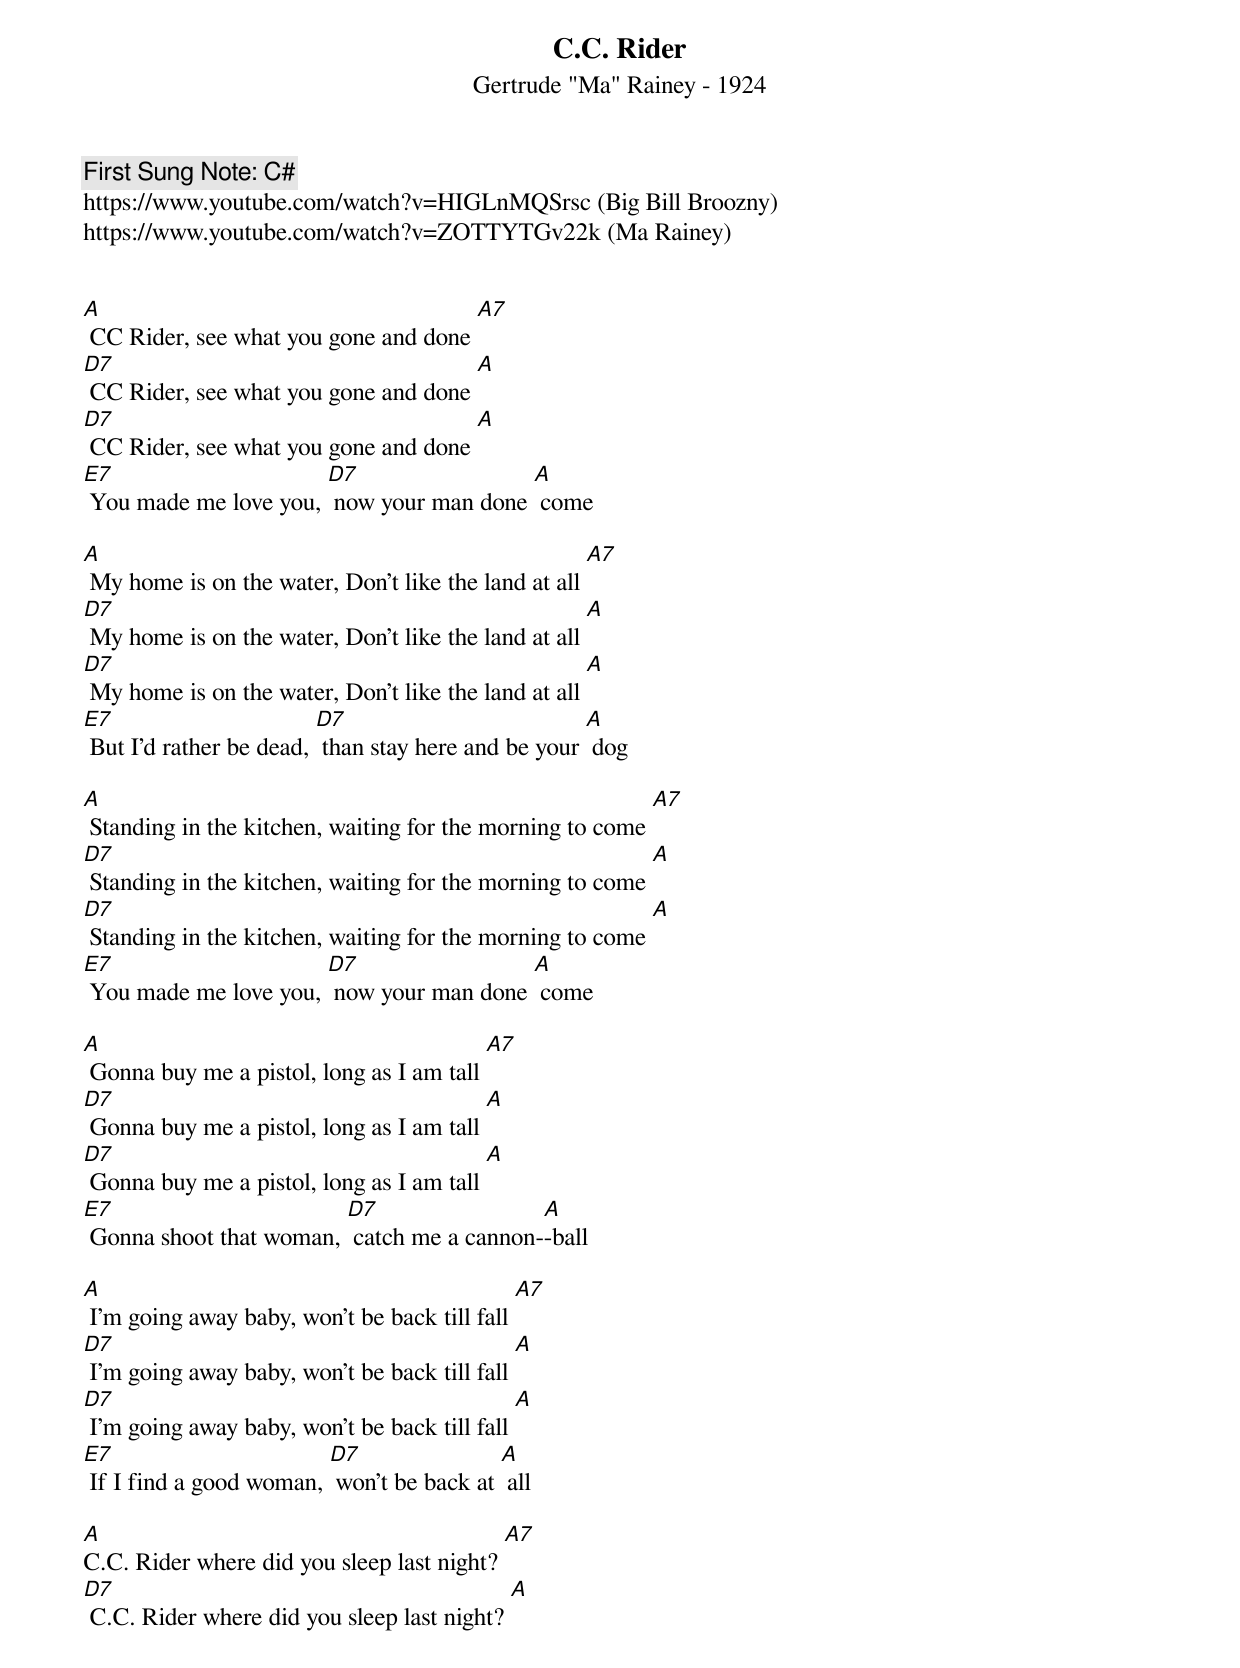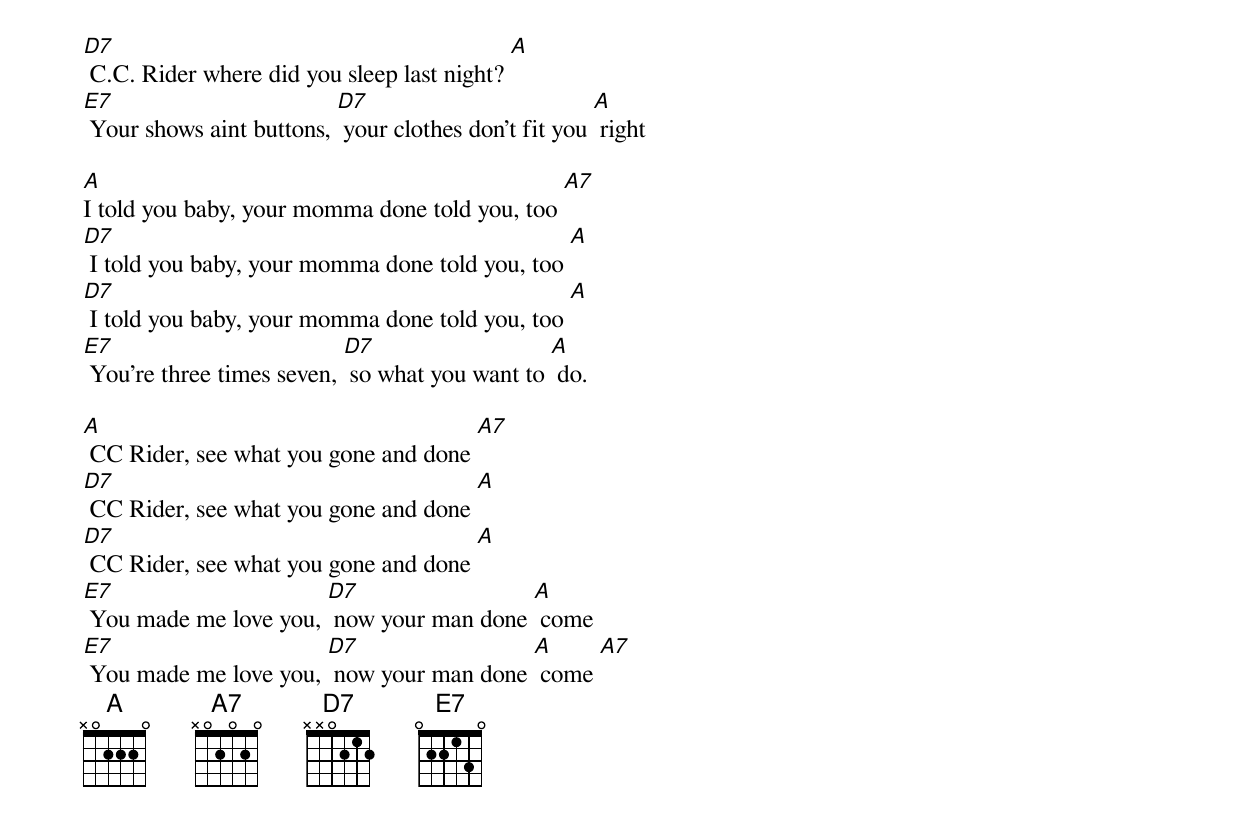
{t:C.C. Rider}
{st: Gertrude "Ma" Rainey - 1924}
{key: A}
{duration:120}
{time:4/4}
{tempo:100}
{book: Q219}
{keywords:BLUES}
{c: First Sung Note: C# }
https://www.youtube.com/watch?v=HIGLnMQSrsc (Big Bill Broozny)
https://www.youtube.com/watch?v=ZOTTYTGv22k (Ma Rainey)


[A] CC Rider, see what you gone and done [A7]
[D7] CC Rider, see what you gone and done [A]
[D7] CC Rider, see what you gone and done [A]
[E7] You made me love you, [D7] now your man done [A] come

[A] My home is on the water, Don't like the land at all [A7]
[D7] My home is on the water, Don't like the land at all [A]
[D7] My home is on the water, Don't like the land at all [A]
[E7] But I'd rather be dead, [D7] than stay here and be your [A] dog

[A] Standing in the kitchen, waiting for the morning to come [A7]
[D7] Standing in the kitchen, waiting for the morning to come [A]
[D7] Standing in the kitchen, waiting for the morning to come [A]
[E7] You made me love you, [D7] now your man done [A] come

[A] Gonna buy me a pistol, long as I am tall [A7]
[D7] Gonna buy me a pistol, long as I am tall [A]
[D7] Gonna buy me a pistol, long as I am tall [A]
[E7] Gonna shoot that woman, [D7] catch me a cannon-[A]-ball

[A] I'm going away baby, won't be back till fall [A7]
[D7] I'm going away baby, won't be back till fall [A]
[D7] I'm going away baby, won't be back till fall [A]
[E7] If I find a good woman, [D7] won't be back at [A] all

[A]C.C. Rider where did you sleep last night? [A7]
[D7] C.C. Rider where did you sleep last night? [A]
[D7] C.C. Rider where did you sleep last night? [A]
[E7] Your shows aint buttons, [D7] your clothes don't fit you [A] right

[A]I told you baby, your momma done told you, too [A7]
[D7] I told you baby, your momma done told you, too [A]
[D7] I told you baby, your momma done told you, too [A]
[E7] You're three times seven, [D7] so what you want to [A] do.

[A] CC Rider, see what you gone and done [A7]
[D7] CC Rider, see what you gone and done [A]
[D7] CC Rider, see what you gone and done [A]
[E7] You made me love you, [D7] now your man done [A] come
[E7] You made me love you, [D7] now your man done [A] come [A7]
